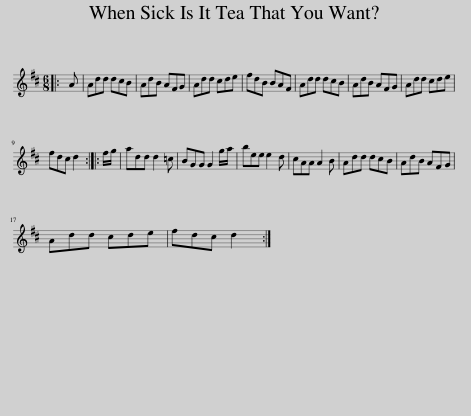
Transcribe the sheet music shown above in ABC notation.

X:1
L:1/8
M:6/8
I:linebreak $
K:D
V:1 treble
V:1
|: A | Add dcB | AdB AFG | Add cde | fdB BAF | %5
 Add dcB | AdB AFG | Add cde |$ fdc d2 :: f/g/ | %10
 add d2 =c | BGG G2 g/a/ | bee e2 d | cAA A2 B | Add dcB | %15
 AdB AFG |$ Add cde | fdc d2 :| %18
